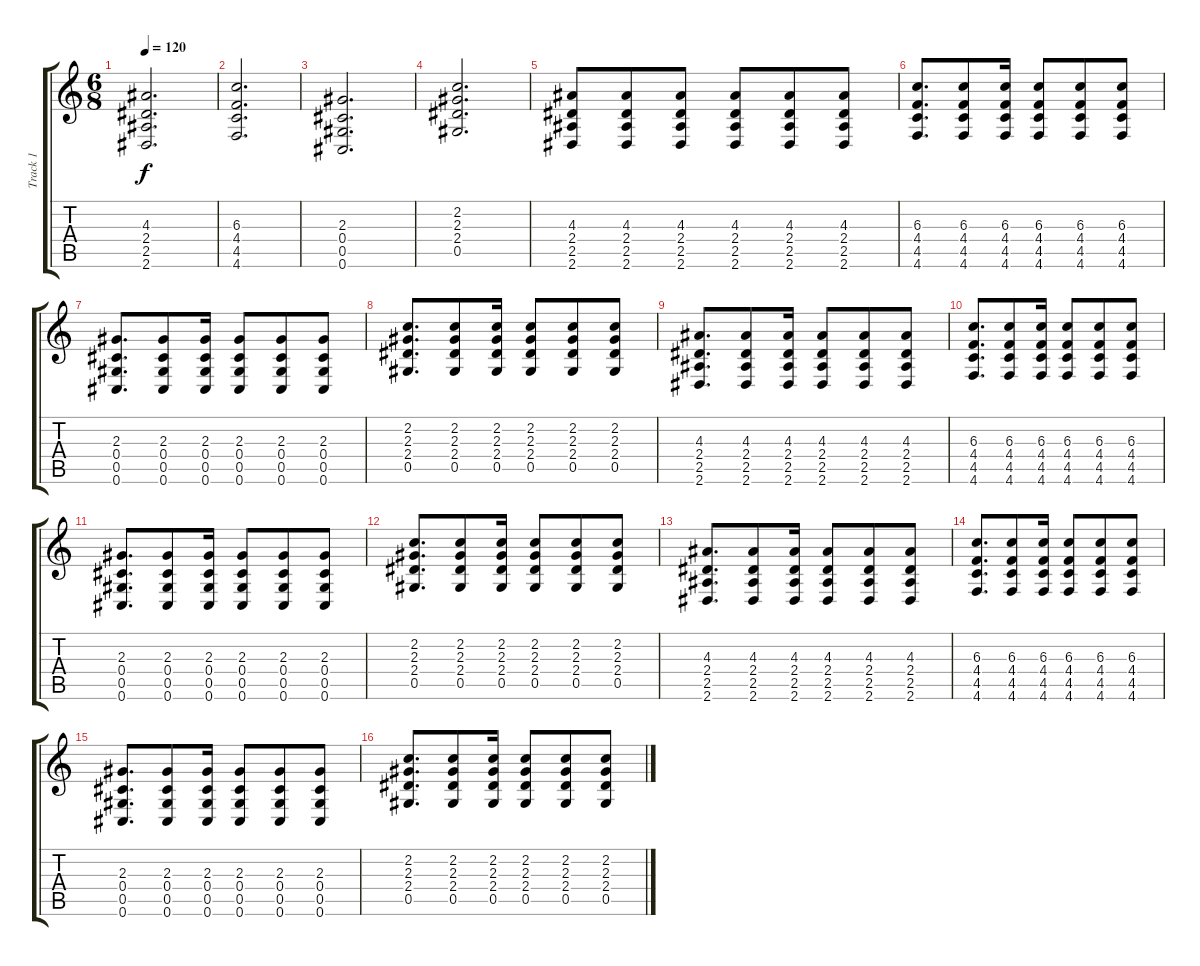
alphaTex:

\track ("Track 1" "Track 1") {instrument distortionguitar}
\staff {score tabs}
\tuning (Eb4 Bb3 Gb3 Db3 Ab2 Db2) {hide}
\ts (6 8)
\tempo 120
\clef g2
\ks c
(4.3 2.4 2.5 2.6).2{d dy f} |
(6.3 4.4 4.5 4.6).2{d} |
(2.3 0.4 0.5 0.6).2{d} |
(2.2 2.3 2.4 0.5).2{d} |
(4.3 2.4 2.5 2.6).8 (4.3 2.4 2.5 2.6).8 (4.3 2.4 2.5 2.6).8 (4.3 2.4 2.5 2.6).8 (4.3 2.4 2.5 2.6).8 (4.3 2.4 2.5 2.6).8 |
(6.3 4.4 4.5 4.6).8{d} (6.3 4.4 4.5 4.6).8 (6.3 4.4 4.5 4.6).16 (6.3 4.4 4.5 4.6).8 (6.3 4.4 4.5 4.6).8 (6.3 4.4 4.5 4.6).8 |
(2.3 0.4 0.5 0.6).8{d} (2.3 0.4 0.5 0.6).8 (2.3 0.4 0.5 0.6).16 (2.3 0.4 0.5 0.6).8 (2.3 0.4 0.5 0.6).8 (2.3 0.4 0.5 0.6).8 |
(2.2 2.3 2.4 0.5).8{d} (2.2 2.3 2.4 0.5).8 (2.2 2.3 2.4 0.5).16 (2.2 2.3 2.4 0.5).8 (2.2 2.3 2.4 0.5).8 (2.2 2.3 2.4 0.5).8 |
(4.3 2.4 2.5 2.6).8{d} (4.3 2.4 2.5 2.6).8 (4.3 2.4 2.5 2.6).16 (4.3 2.4 2.5 2.6).8 (4.3 2.4 2.5 2.6).8 (4.3 2.4 2.5 2.6).8 |
(6.3 4.4 4.5 4.6).8{d} (6.3 4.4 4.5 4.6).8 (6.3 4.4 4.5 4.6).16 (6.3 4.4 4.5 4.6).8 (6.3 4.4 4.5 4.6).8 (6.3 4.4 4.5 4.6).8 |
(2.3 0.4 0.5 0.6).8{d} (2.3 0.4 0.5 0.6).8 (2.3 0.4 0.5 0.6).16 (2.3 0.4 0.5 0.6).8 (2.3 0.4 0.5 0.6).8 (2.3 0.4 0.5 0.6).8 |
(2.2 2.3 2.4 0.5).8{d} (2.2 2.3 2.4 0.5).8 (2.2 2.3 2.4 0.5).16 (2.2 2.3 2.4 0.5).8 (2.2 2.3 2.4 0.5).8 (2.2 2.3 2.4 0.5).8 |
(4.3 2.4 2.5 2.6).8{d} (4.3 2.4 2.5 2.6).8 (4.3 2.4 2.5 2.6).16 (4.3 2.4 2.5 2.6).8 (4.3 2.4 2.5 2.6).8 (4.3 2.4 2.5 2.6).8 |
(6.3 4.4 4.5 4.6).8{d} (6.3 4.4 4.5 4.6).8 (6.3 4.4 4.5 4.6).16 (6.3 4.4 4.5 4.6).8 (6.3 4.4 4.5 4.6).8 (6.3 4.4 4.5 4.6).8 |
(2.3 0.4 0.5 0.6).8{d} (2.3 0.4 0.5 0.6).8 (2.3 0.4 0.5 0.6).16 (2.3 0.4 0.5 0.6).8 (2.3 0.4 0.5 0.6).8 (2.3 0.4 0.5 0.6).8 |
(2.2 2.3 2.4 0.5).8{d} (2.2 2.3 2.4 0.5).8 (2.2 2.3 2.4 0.5).16 (2.2 2.3 2.4 0.5).8 (2.2 2.3 2.4 0.5).8 (2.2 2.3 2.4 0.5).8
